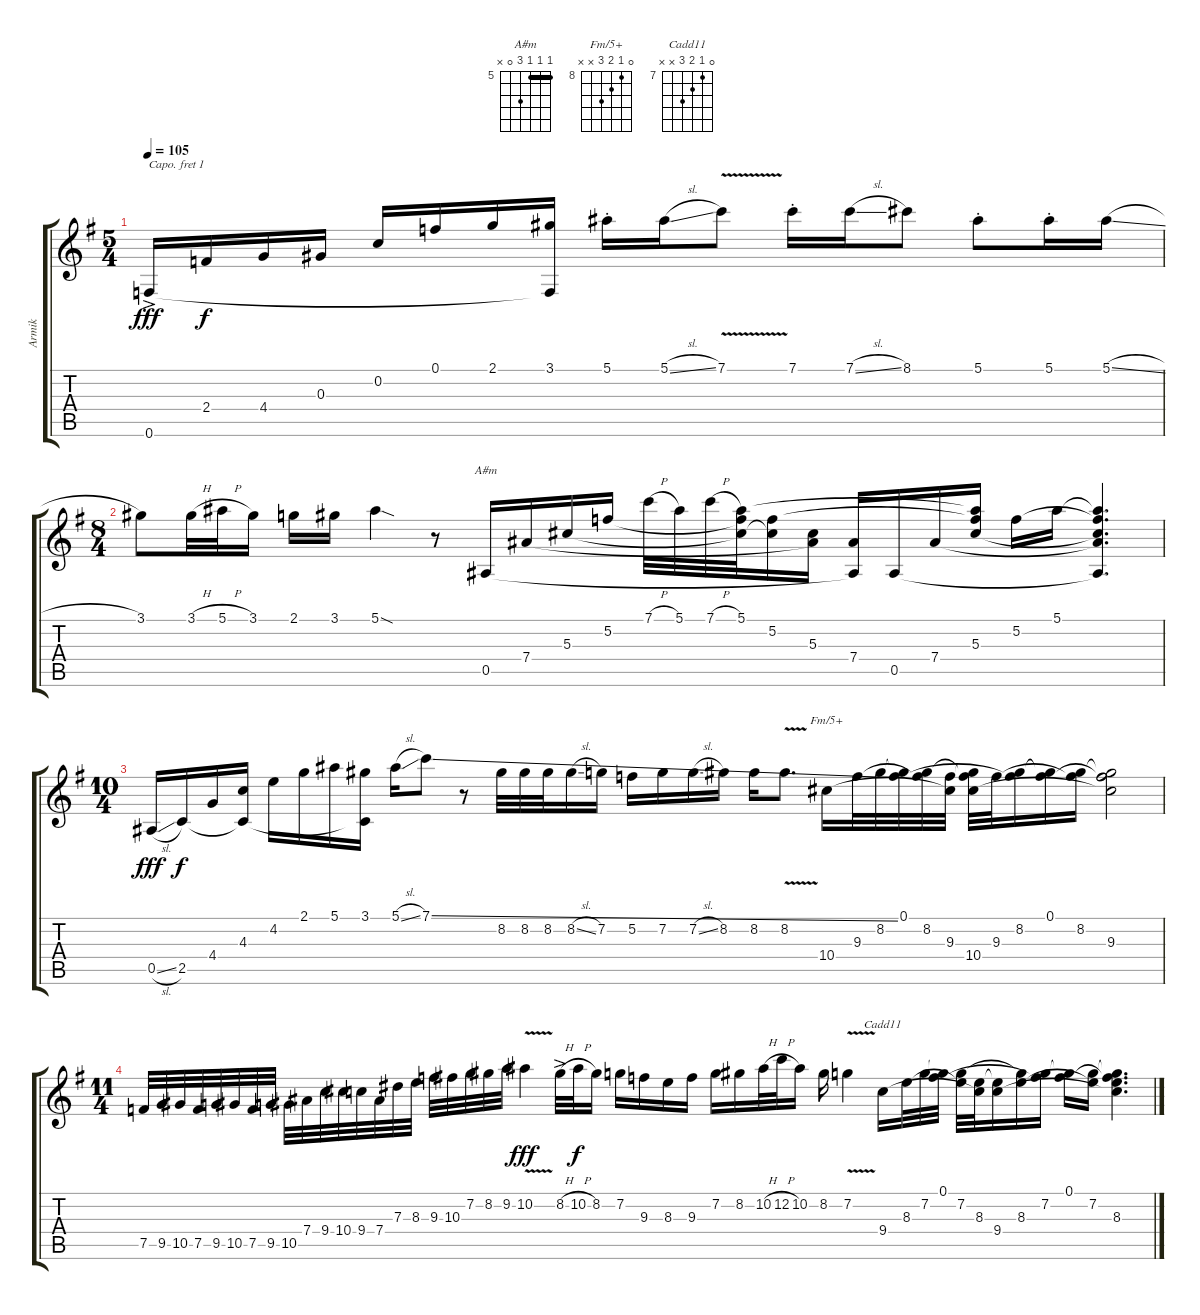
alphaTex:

\track ("Armik" "Armik") {instrument acousticguitarnylon}
\staff {score tabs}
\capo 1
\tuning (E4 B3 G3 D3 A2 E2) {hide}
\chord ("A#m" 5 5 5 7 0 x) {firstfret 5 barre 5}
\chord ("Fm/5+" 0 8 9 10 x x) {firstfret 8}
\chord ("Cadd11" 0 7 8 9 x x) {firstfret 7}
\ts (5 4)
\tempo 105
\clef g2
\ks eminor
0.6{ac}.16{dy fff} 2.4.16{dy f} 4.4.16 0.3.16 0.2.16 0.1.16 2.1.16 (3.1 0.6{t}).16 5.1{st}.16 5.1{sl}.16 7.1{v}.8 7.1{st}.16 7.1{sl}.16 8.1.8 5.1{st}.8 5.1{st}.16 5.1{sl}.16 |
\ts (8 4)
3.1.8 3.1{h}.32 5.1{h}.32 3.1.16 2.1.16 3.1.16 5.1{sod}.4 r.8 0.5.16{ch "A#m"} 7.4.16 5.3.16 5.2.16 7.1{h}.32 5.1.32 7.1{h}.32 (5.1 5.2{t} 5.3{t}).32 (5.2 5.3{t}).16 (5.3 7.4{t}).16 (7.4 0.5{t}).16 0.5.16 7.4.16 (5.1{t} 5.2{t} 5.3).16 5.2.16 5.1.16 (5.1{t} 5.2{t} 5.3{t} 7.4{t} 0.5{t}).4{d} |
\ts (10 4)
0.5{sl}.16{dy fff} 2.5.16{dy f} 4.4.16 (4.3 2.5{t}).16 4.2.16 2.1.16 5.1.16 (3.1 2.5{t}).16 5.1{sl}.16 7.1{ss}.8 r.8 8.2.32 8.2.32 8.2.32 8.2{sl}.16 7.2.16 5.2.16 7.2.16 7.2{sl}.16 8.2.16 8.2.16 8.2{v}.8{d} 10.4.16{ch "Fm/5+"} 9.3.32 8.2.32 (0.1 8.2{t}).32 (8.2 9.3{t}).32 (9.3 10.4{t}).32 (8.2{t} 9.3{t} 10.4).32 9.3.32 (0.1{t} 8.2).16 (0.1 8.2{t}).16 (8.2 9.3{t}).16 (0.1{t} 8.2{t} 9.3 10.4{t}).2 |
\ts (11 4)
7.5.32 9.5.32 10.5.32 7.5.32 9.5.32 10.5.32 7.5.32 9.5.32 10.5.32 7.4.32 9.4.32 10.4.32 9.4.32 7.4.32 7.3.32 8.3.32 9.3.32 10.3.32 7.2.32 8.2.32 9.2.32 10.2{v}.4{dy fff} 8.2{h ac}.32 10.2{h}.32{dy f} 8.2.16 7.2.16 9.3.16 8.3.16 9.3.16 7.2.16 8.2.16 10.2{h}.32 12.2{h}.32 10.2.16 8.2.16 7.2{v}.4 9.4.16{ch "Cadd11"} 8.3.32 7.2.32 (0.1 7.2{t}).32 (7.2 8.3{t}).32 (8.3 9.4{t}).32 (8.3{t} 9.4).16 (7.2{t} 8.3).16 (0.1{t} 7.2).16 (0.1 7.2{t}).16 (7.2 8.3{t}).16 (0.1{t} 7.2{t} 8.3 9.4{t}).4{d}
